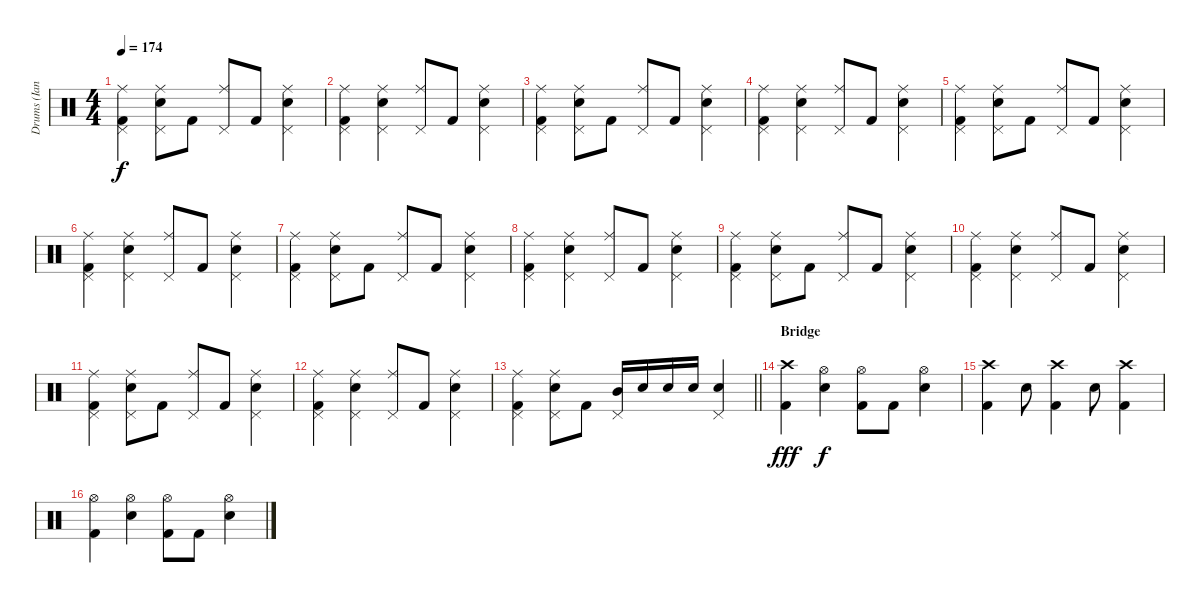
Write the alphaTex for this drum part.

\track ("Drums (Ian Paice)" "Drums (Ian") {instrument percussion}
\staff {score}
\articulation defaults
\ts (4 4)
\tempo 174
\clef neutral
\ks c
("Ride (middle)" "Pedal Hi-Hat (hit)" "Kick (hit) 2").4{dy f} ("Ride (middle)" "Pedal Hi-Hat (hit)" "Electric Snare (hit)").8 "Kick (hit) 2".8 ("Ride (middle)" "Pedal Hi-Hat (hit)").8 "Kick (hit) 2".8 ("Ride (middle)" "Pedal Hi-Hat (hit)" "Electric Snare (hit)").4 |
("Ride (middle)" "Pedal Hi-Hat (hit)" "Kick (hit) 2").4 ("Ride (middle)" "Pedal Hi-Hat (hit)" "Electric Snare (hit)").4 ("Ride (middle)" "Pedal Hi-Hat (hit)").8 "Kick (hit) 2".8 ("Ride (middle)" "Pedal Hi-Hat (hit)" "Electric Snare (hit)").4 |
("Ride (middle)" "Pedal Hi-Hat (hit)" "Kick (hit) 2").4 ("Ride (middle)" "Pedal Hi-Hat (hit)" "Electric Snare (hit)").8 "Kick (hit) 2".8 ("Ride (middle)" "Pedal Hi-Hat (hit)").8 "Kick (hit) 2".8 ("Ride (middle)" "Pedal Hi-Hat (hit)" "Electric Snare (hit)").4 |
("Ride (middle)" "Pedal Hi-Hat (hit)" "Kick (hit) 2").4 ("Ride (middle)" "Pedal Hi-Hat (hit)" "Electric Snare (hit)").4 ("Ride (middle)" "Pedal Hi-Hat (hit)").8 "Kick (hit) 2".8 ("Ride (middle)" "Pedal Hi-Hat (hit)" "Electric Snare (hit)").4 |
("Ride (middle)" "Pedal Hi-Hat (hit)" "Kick (hit) 2").4 ("Ride (middle)" "Pedal Hi-Hat (hit)" "Electric Snare (hit)").8 "Kick (hit) 2".8 ("Ride (middle)" "Pedal Hi-Hat (hit)").8 "Kick (hit) 2".8 ("Ride (middle)" "Pedal Hi-Hat (hit)" "Electric Snare (hit)").4 |
("Ride (middle)" "Pedal Hi-Hat (hit)" "Kick (hit) 2").4 ("Ride (middle)" "Pedal Hi-Hat (hit)" "Electric Snare (hit)").4 ("Ride (middle)" "Pedal Hi-Hat (hit)").8 "Kick (hit) 2".8 ("Ride (middle)" "Pedal Hi-Hat (hit)" "Electric Snare (hit)").4 |
("Ride (middle)" "Pedal Hi-Hat (hit)" "Kick (hit) 2").4 ("Ride (middle)" "Pedal Hi-Hat (hit)" "Electric Snare (hit)").8 "Kick (hit) 2".8 ("Ride (middle)" "Pedal Hi-Hat (hit)").8 "Kick (hit) 2".8 ("Ride (middle)" "Pedal Hi-Hat (hit)" "Electric Snare (hit)").4 |
("Ride (middle)" "Pedal Hi-Hat (hit)" "Kick (hit) 2").4 ("Ride (middle)" "Pedal Hi-Hat (hit)" "Electric Snare (hit)").4 ("Ride (middle)" "Pedal Hi-Hat (hit)").8 "Kick (hit) 2".8 ("Ride (middle)" "Pedal Hi-Hat (hit)" "Electric Snare (hit)").4 |
("Ride (middle)" "Pedal Hi-Hat (hit)" "Kick (hit) 2").4 ("Ride (middle)" "Pedal Hi-Hat (hit)" "Electric Snare (hit)").8 "Kick (hit) 2".8 ("Ride (middle)" "Pedal Hi-Hat (hit)").8 "Kick (hit) 2".8 ("Ride (middle)" "Pedal Hi-Hat (hit)" "Electric Snare (hit)").4 |
("Ride (middle)" "Pedal Hi-Hat (hit)" "Kick (hit) 2").4 ("Ride (middle)" "Pedal Hi-Hat (hit)" "Electric Snare (hit)").4 ("Ride (middle)" "Pedal Hi-Hat (hit)").8 "Kick (hit) 2".8 ("Ride (middle)" "Pedal Hi-Hat (hit)" "Electric Snare (hit)").4 |
("Ride (middle)" "Pedal Hi-Hat (hit)" "Kick (hit) 2").4 ("Ride (middle)" "Pedal Hi-Hat (hit)" "Electric Snare (hit)").8 "Kick (hit) 2".8 ("Ride (middle)" "Pedal Hi-Hat (hit)").8 "Kick (hit) 2".8 ("Ride (middle)" "Pedal Hi-Hat (hit)" "Electric Snare (hit)").4 |
("Ride (middle)" "Pedal Hi-Hat (hit)" "Kick (hit) 2").4 ("Ride (middle)" "Pedal Hi-Hat (hit)" "Electric Snare (hit)").4 ("Ride (middle)" "Pedal Hi-Hat (hit)").8 "Kick (hit) 2".8 ("Ride (middle)" "Pedal Hi-Hat (hit)" "Electric Snare (hit)").4 |
\barLineRight lightlight
("Ride (middle)" "Pedal Hi-Hat (hit)" "Kick (hit) 2").4 ("Ride (middle)" "Pedal Hi-Hat (hit)" "Electric Snare (hit)").8 "Kick (hit) 2".8 ("Pedal Hi-Hat (hit)" "Mid Tom (hit)").16 "Electric Snare (hit)".16 "Electric Snare (hit)".16 "Electric Snare (hit)".16 ("Pedal Hi-Hat (hit)" "Electric Snare (hit)").4 |
\section ("" "Bridge")
("Crash high (hit)" "Kick (hit) 2").4{dy fff} ("Hi-Hat (open)" "Electric Snare (hit)").4{dy f} ("Hi-Hat (open)" "Kick (hit) 2").8 "Kick (hit) 2".8 ("Hi-Hat (open)" "Electric Snare (hit)").4 |
("Crash high (hit)" "Kick (hit) 2").4 "Electric Snare (hit)".8 ("Crash high (hit)" "Kick (hit) 2").4 "Electric Snare (hit)".8 ("Crash high (hit)" "Kick (hit) 2").4 |
("Hi-Hat (open)" "Kick (hit) 2").4 ("Hi-Hat (open)" "Electric Snare (hit)").4 ("Hi-Hat (open)" "Kick (hit) 2").8 "Kick (hit) 2".8 ("Hi-Hat (open)" "Electric Snare (hit)").4
